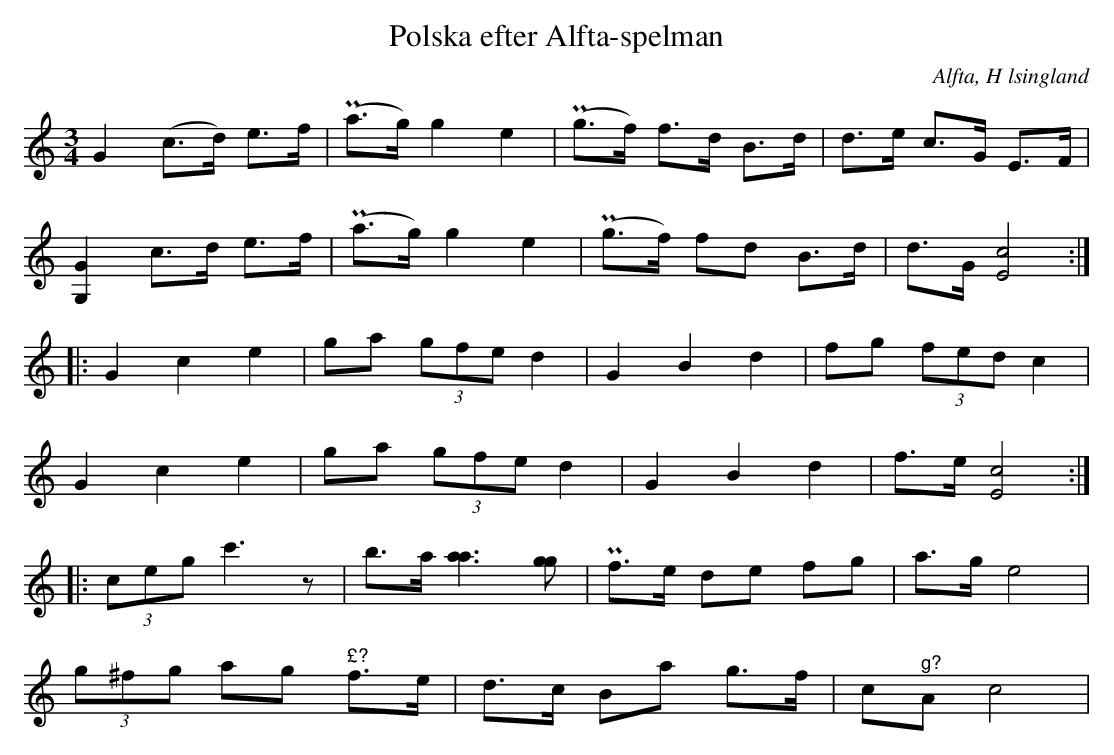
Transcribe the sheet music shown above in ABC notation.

X:1
T: Polska efter Alfta-spelman
O: Alfta, H lsingland
M: 3/4
L: 1/8
K: C
G2    (c>d) e>f | P(a>g) g2 e2 | P(g>f) f>d B>d | d>e c>G E>F |
[GG,]2 c>d  e>f | P(a>g) g2 e2 | P(g>f) fd B>d | d>G [E4c4] ::
G2 c2 e2 | ga (3gfe d2 | G2 B2 d2 | fg (3fed c2 |
G2 c2 e2 | ga (3gfe d2 | G2 B2 d2 | f>e [E4c4] ::
(3ceg c'3z | b>a [aa]2>[gg]2 | Pf>e de fg | a>g e4 |
(3g^fg ag "^£?"f>e | d>c Ba g>f | c"^g?"A c4 |
